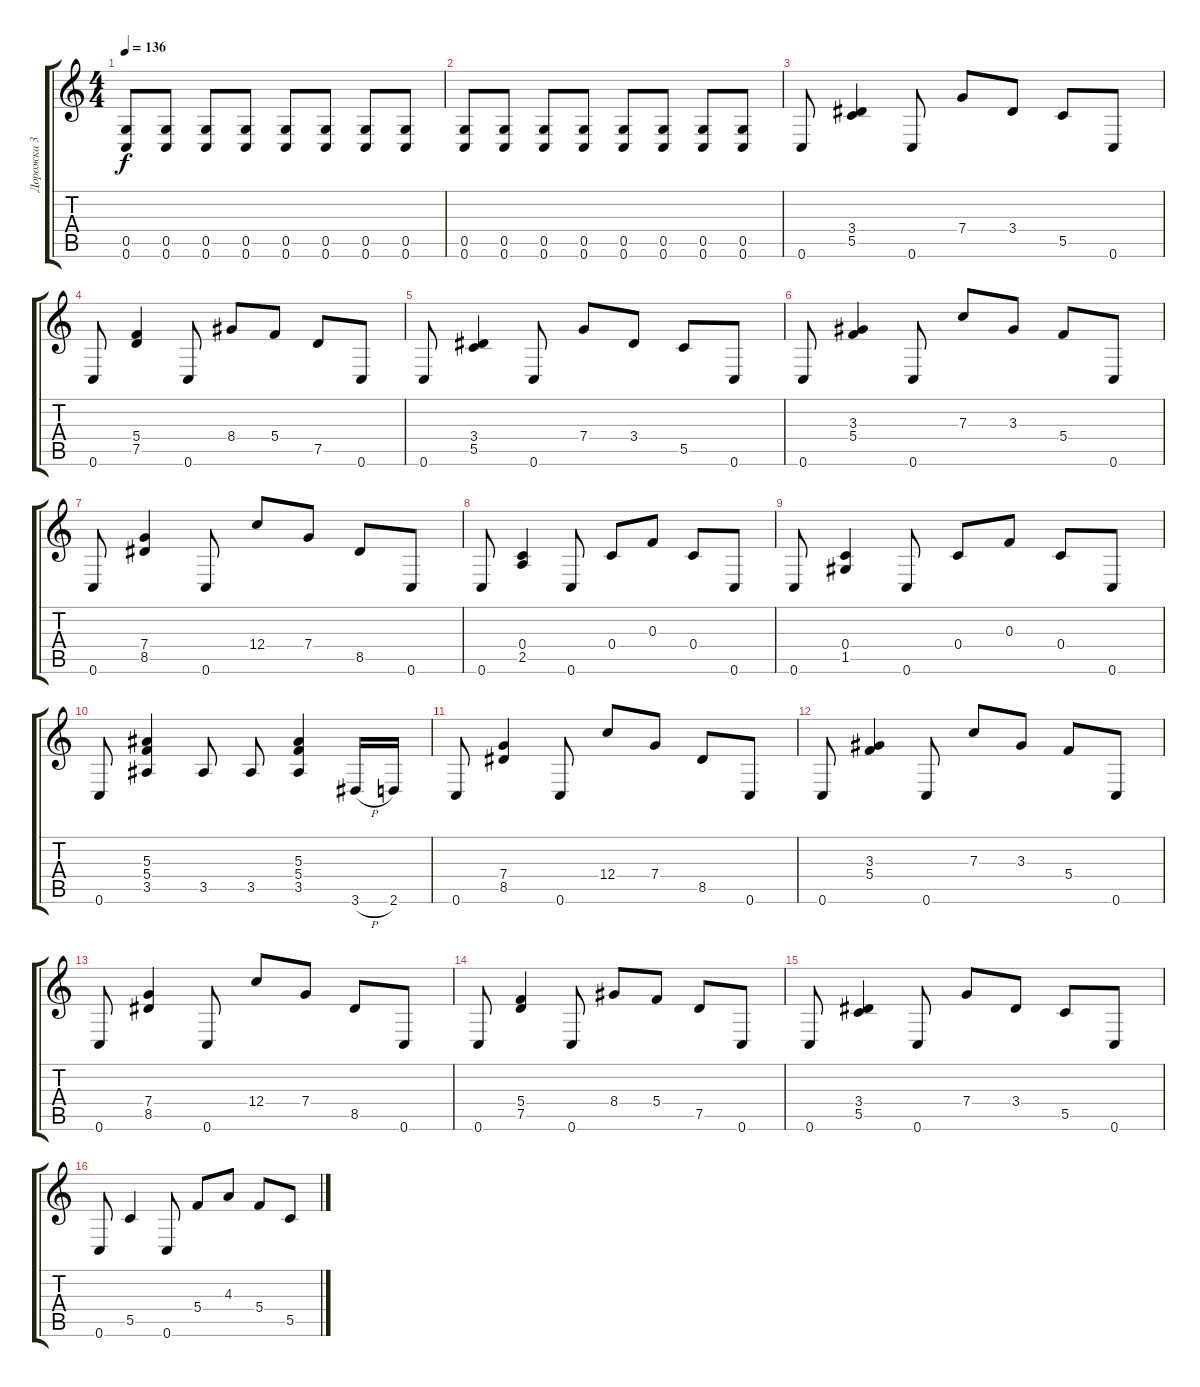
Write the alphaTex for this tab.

\track ("Дорожка 3" "Дорожка 3") {instrument distortionguitar}
\staff {score tabs}
\tuning (D4 A3 F3 C3 G2 C2) {hide}
\ts (4 4)
\tempo 136
\clef g2
\ks c
(0.5 0.6).8{dy f} (0.5 0.6).8 (0.5 0.6).8 (0.5 0.6).8 (0.5 0.6).8 (0.5 0.6).8 (0.5 0.6).8 (0.5 0.6).8 |
(0.5 0.6).8 (0.5 0.6).8 (0.5 0.6).8 (0.5 0.6).8 (0.5 0.6).8 (0.5 0.6).8 (0.5 0.6).8 (0.5 0.6).8 |
0.6.8 (3.4 5.5).4 0.6.8 7.4.8 3.4.8 5.5.8 0.6.8 |
0.6.8 (5.4 7.5).4 0.6.8 8.4.8 5.4.8 7.5.8 0.6.8 |
0.6.8 (3.4 5.5).4 0.6.8 7.4.8 3.4.8 5.5.8 0.6.8 |
0.6.8 (3.3 5.4).4 0.6.8 7.3.8 3.3.8 5.4.8 0.6.8 |
0.6.8 (7.4 8.5).4 0.6.8 12.4.8 7.4.8 8.5.8 0.6.8 |
0.6.8 (0.4 2.5).4 0.6.8 0.4.8 0.3.8 0.4.8 0.6.8 |
0.6.8 (0.4 1.5).4 0.6.8 0.4.8 0.3.8 0.4.8 0.6.8 |
0.6.8 (5.3 5.4 3.5).4 3.5.8 3.5.8 (5.3 5.4 3.5).4 3.6{h}.16 2.6.16 |
0.6.8 (7.4 8.5).4 0.6.8 12.4.8 7.4.8 8.5.8 0.6.8 |
0.6.8 (3.3 5.4).4 0.6.8 7.3.8 3.3.8 5.4.8 0.6.8 |
0.6.8 (7.4 8.5).4 0.6.8 12.4.8 7.4.8 8.5.8 0.6.8 |
0.6.8 (5.4 7.5).4 0.6.8 8.4.8 5.4.8 7.5.8 0.6.8 |
0.6.8 (3.4 5.5).4 0.6.8 7.4.8 3.4.8 5.5.8 0.6.8 |
0.6.8 5.5.4 0.6.8 5.4.8 4.3.8 5.4.8 5.5.8
